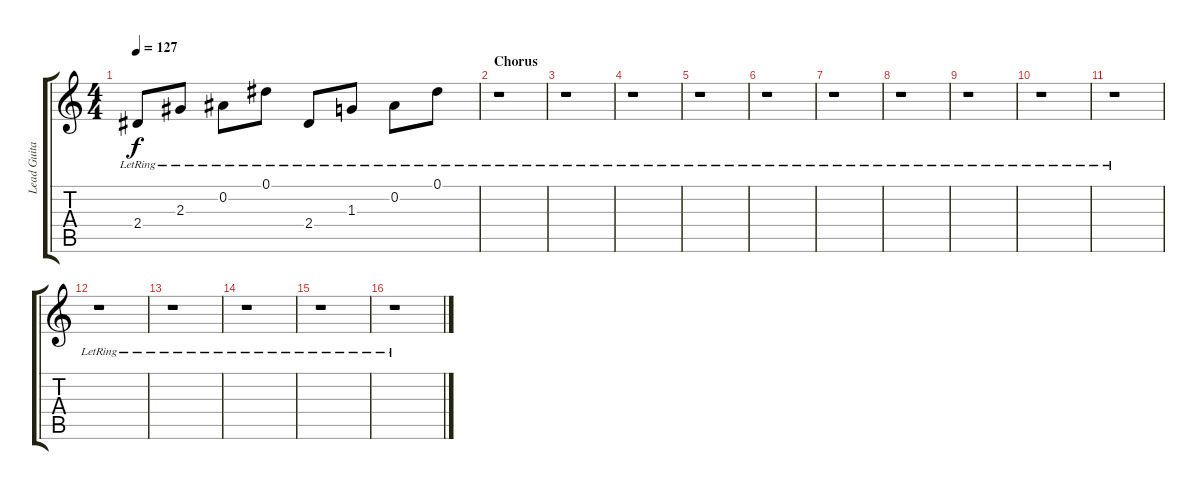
\track ("Lead Guitar" "Lead Guita") {instrument distortionguitar}
\staff {score tabs}
\tuning (Eb4 Bb3 Gb3 Db3 Ab2 Eb2) {hide}
\ts (4 4)
\tempo 127
\clef g2
\ks c
2.4{lr}.8{dy f} 2.3{lr}.8 0.2{lr}.8 0.1{lr}.8 2.4{lr}.8 1.3{lr}.8 0.2{lr}.8 0.1{lr}.8 |
\section ("" "Chorus")
r.1 |
r.1 |
r.1 |
r.1 |
r.1 |
r.1 |
r.1 |
r.1 |
r.1 |
r.1 |
r.1 |
r.1 |
r.1 |
r.1 |
r.1
